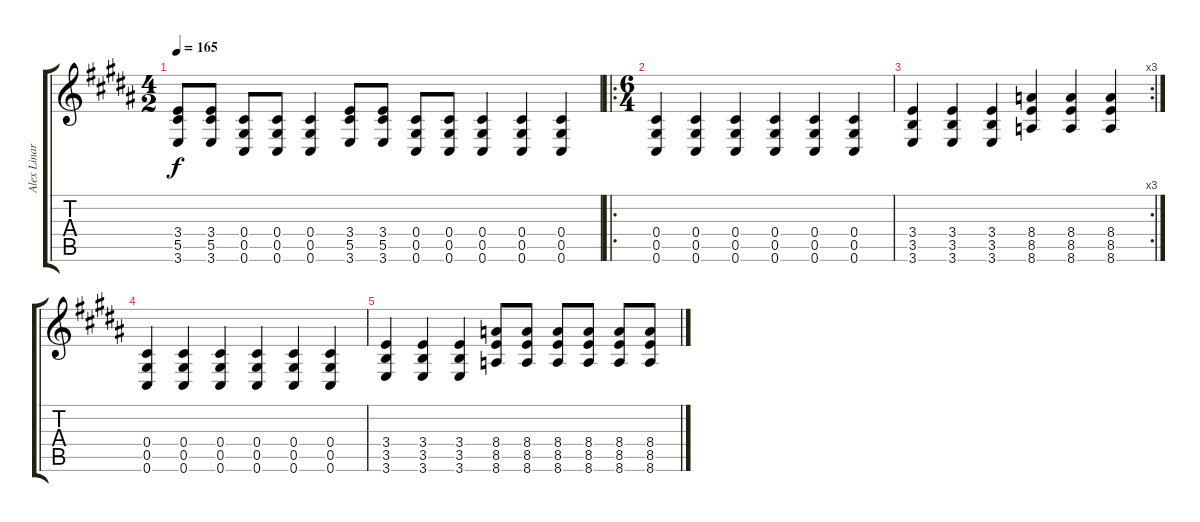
\track ("Alex Linares" "Alex Linar") {instrument acousticguitarsteel}
\staff {score tabs}
\tuning (Eb4 Bb3 Gb3 Db3 Ab2 Db2) {hide}
\ts (4 2)
\tempo 165
\clef g2
\ks b
(3.4 5.5 3.6).8{dy f} (3.4 5.5 3.6).8 (0.4 0.5 0.6).8 (0.4 0.5 0.6).8 (0.4 0.5 0.6).4 (3.4 5.5 3.6).8 (3.4 5.5 3.6).8 (0.4 0.5 0.6).8 (0.4 0.5 0.6).8 (0.4 0.5 0.6).4 (0.4 0.5 0.6).4 (0.4 0.5 0.6).4 |
\ro
\ts (6 4)
(0.4 0.5 0.6).4 (0.4 0.5 0.6).4 (0.4 0.5 0.6).4 (0.4 0.5 0.6).4 (0.4 0.5 0.6).4 (0.4 0.5 0.6).4 |
\rc 3
(3.4 3.5 3.6).4 (3.4 3.5 3.6).4 (3.4 3.5 3.6).4 (8.4 8.5 8.6).4 (8.4 8.5 8.6).4 (8.4 8.5 8.6).4 |
(0.4 0.5 0.6).4 (0.4 0.5 0.6).4 (0.4 0.5 0.6).4 (0.4 0.5 0.6).4 (0.4 0.5 0.6).4 (0.4 0.5 0.6).4 |
(3.4 3.5 3.6).4 (3.4 3.5 3.6).4 (3.4 3.5 3.6).4 (8.4 8.5 8.6).8 (8.4 8.5 8.6).8 (8.4 8.5 8.6).8 (8.4 8.5 8.6).8 (8.4 8.5 8.6).8 (8.4 8.5 8.6).8
